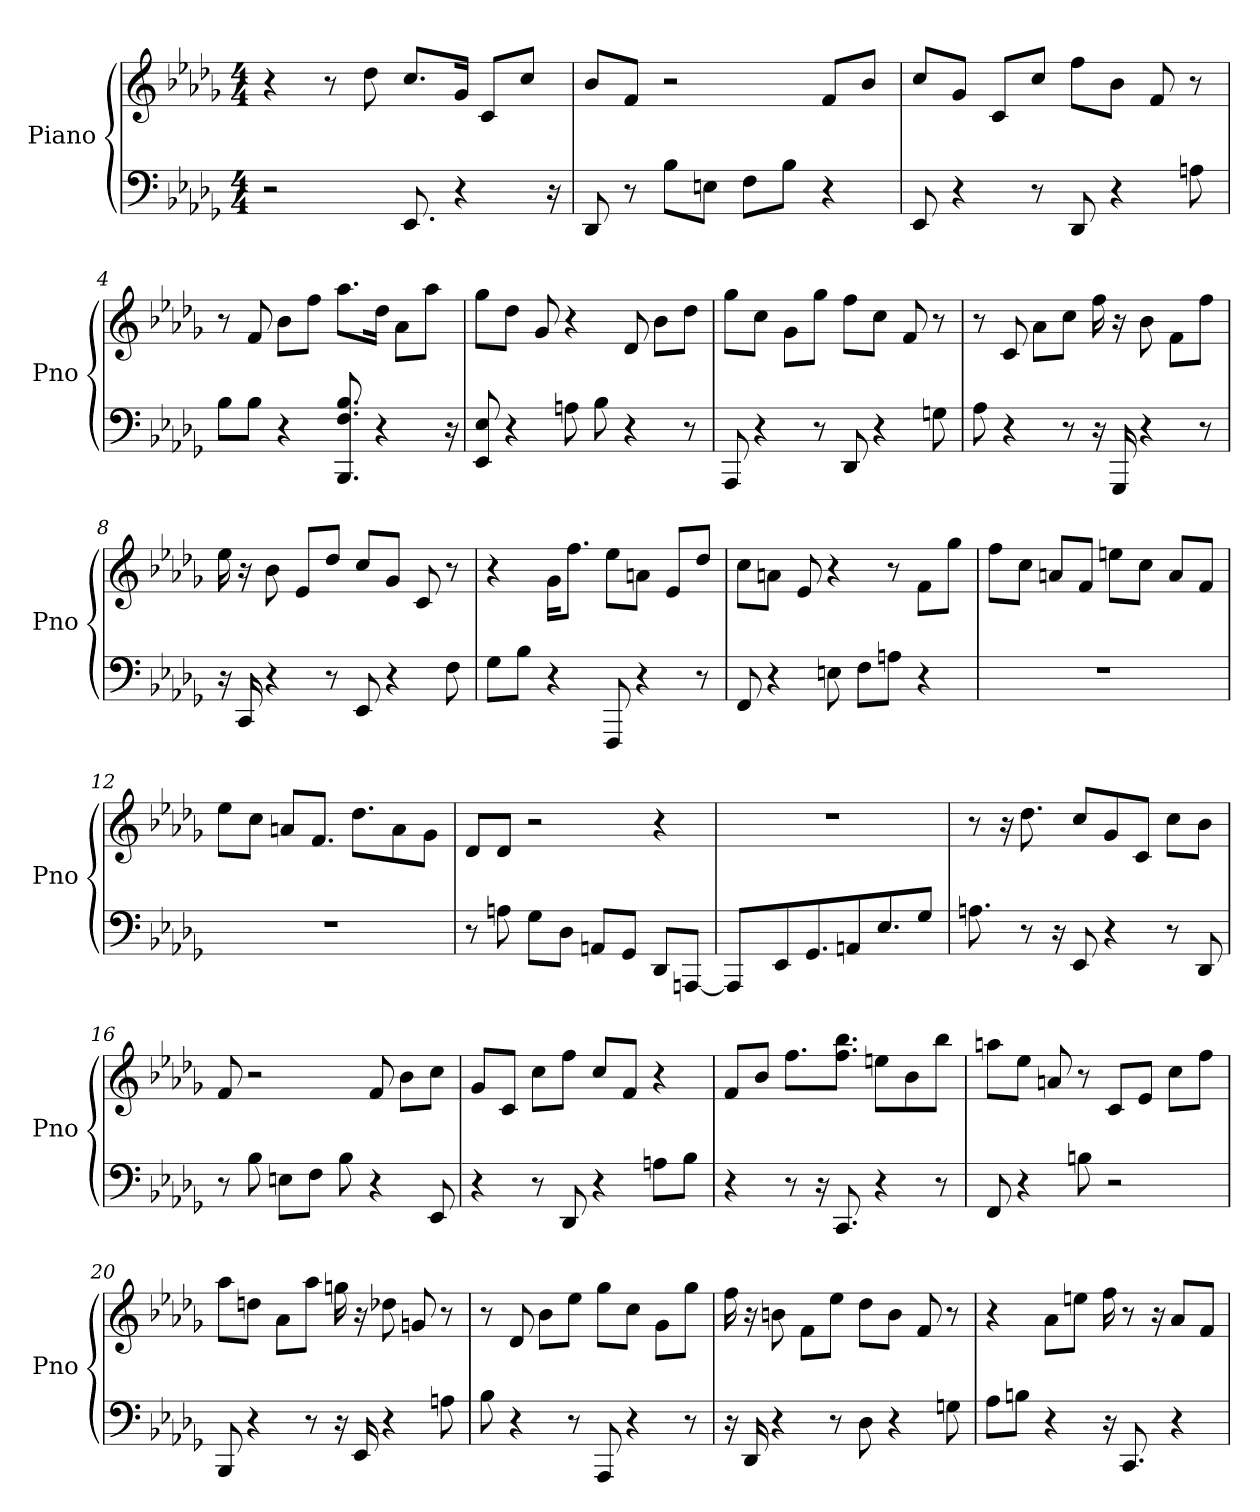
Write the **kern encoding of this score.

**kern	**kern
*part1	*part1
*staff2	*staff1
*I"Piano	*
*I'Pno	*
*clefF4	*clefG2
*k[b-e-a-d-g-]	*k[b-e-a-d-g-]
*D-:	*D-:
*M4/4	*M4/4
*MM136	*MM136
=1	=1
2r	4r
.	8r
.	8dd-
8.EE-	8.cc/L
4r	16g-/Jk
.	8c/L
.	8cc/J
16r	.
=2	=2
8DD-	8b-/L
8r	8f/J
8B-\L	2r
8E\J	.
8F\L	.
8B-\J	.
4r	8f/L
.	8b-/J
=3	=3
8EE-	8cc/L
4r	8g-/J
.	8c/L
8r	8cc/J
8DD-	8ff\L
4r	8b-\J
.	8f
8A	8r
=4	=4
8B-\L	8r
8B-\J	8f
4r	8b-\L
.	8ff\J
8.BBB- 8.F 8.B-	8.aa-\L
4r	16dd-\Jk
.	8a-\L
.	8aa-\J
16r	.
=5	=5
8EE- 8E-	8gg-\L
4r	8dd-\J
.	8g-
8A	4r
8B-	.
4r	8d-
.	8b-\L
8r	8dd-\J
=6	=6
8AAA-	8gg-\L
4r	8cc\J
.	8g-\L
8r	8gg-\J
8DD-	8ff\L
4r	8cc\J
.	8f
8G	8r
=7	=7
8A-	8r
4r	8c
.	8a-\L
8r	8cc\J
16r	16ff
16GGG-	16r
4r	8b-
.	8f\L
8r	8ff\J
=8	=8
16r	16ee-
16CC	16r
4r	8b-
.	8e-/L
8r	8dd-/J
8EE-	8cc/L
4r	8g-/J
.	8c
8F	8r
=9	=9
8G-\L	4r
8B-\J	.
4r	16g-\KL
.	8.ff\J
8FFF	8ee-\L
4r	8a\J
.	8e-/L
8r	8dd-/J
=10	=10
8FF	8cc\L
4r	8a\J
.	8e-
8E	4r
8F\L	.
8A\J	8r
4r	8f\L
.	8gg-\J
=11	=11
1r	8ff\L
.	8cc\J
.	8a/L
.	8f/J
.	8ee\L
.	8cc\J
.	8a/L
.	8f/J
=12	=12
1r	8ee-\L
.	8cc\J
.	8a/L
.	8.f/J
.	8.dd-\L
.	8a\
.	8g-\J
=13	=13
8r	8d-/L
8A	8d-/J
8G-\L	2r
8D-\J	.
8AA/L	.
8GG-/J	.
8DD-/L	4r
[8AAA/J	.
=14	=14
4AAA]	1r
8EE-/L	.
8.GG-/J	.
8AA/L	.
8.E-/J	.
8G-J	.
=15	=15
8.A	8r
.	16r
8r	8.dd-
16r	.
8EE-	8cc/L
4r	8g-/
.	8c/J
8r	8cc\L
8DD-	8b-\J
=16	=16
8r	8f
8B-	2r
8E\L	.
8F\J	.
8B-	.
4r	8f
.	8b-\L
8EE-	8cc\J
=17	=17
4r	8g-/L
.	8c/J
8r	8cc\L
8DD-	8ff\J
4r	8cc/L
.	8f/J
8A\L	4r
8B-\J	.
=18	=18
4r	8f/L
.	8b-/J
8r	8.ff\L
16r	.
8.CC	8.bb-\ 8.ff\J
4r	8ee\L
.	8b-\
8r	8bb-\J
=19	=19
8FF	8aa\L
4r	8ee-\J
.	8a
8B	8r
2r	8c/L
.	8e-/J
.	8cc\L
.	8ff\J
=20	=20
8BBB-	8aa-\L
4r	8dd\J
.	8a-\L
8r	8aa-\J
16r	16gg
16EE-	16r
4r	8dd-
.	8g
8A	8r
=21	=21
8B-	8r
4r	8d-
.	8b-\L
8r	8ee-\J
8AAA-	8gg-\L
4r	8cc\J
.	8g-\L
8r	8gg-\J
=22	=22
16r	16ff
16DD-	16r
4r	8b
.	8f\L
8r	8ee-\J
8D-	8dd-\L
4r	8b\J
.	8f
8G	8r
=23	=23
8A-\L	4r
8B\J	.
4r	8a-\L
.	8ee\J
16r	16ff
8.CC	8r
.	16r
4r	8a-/L
.	8f/J
=	=
*-	*-
